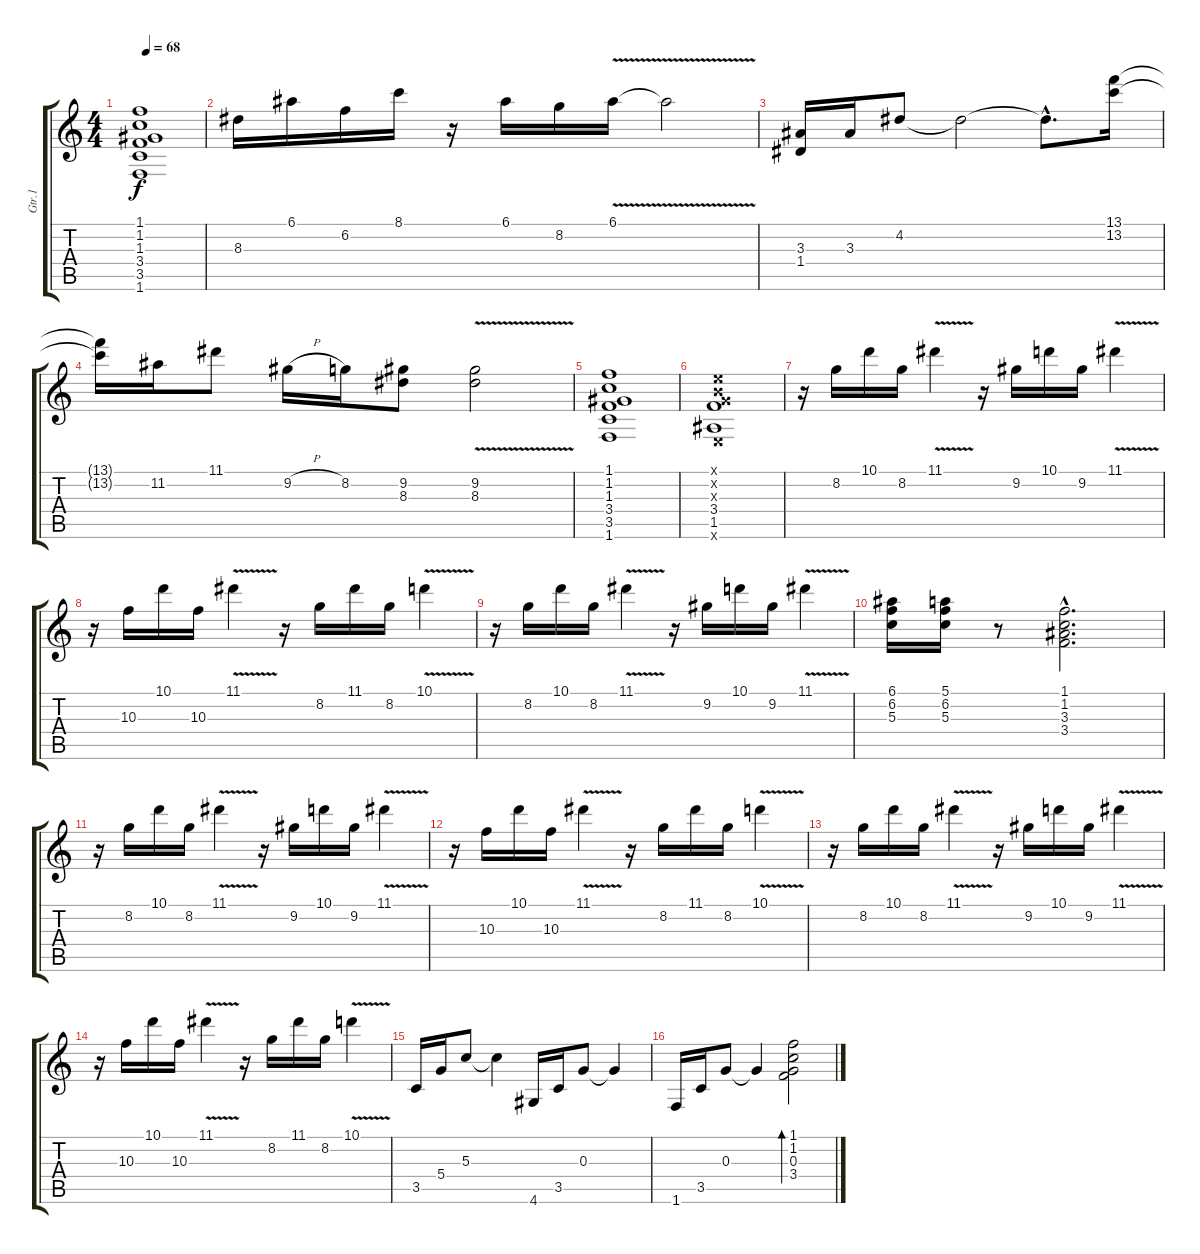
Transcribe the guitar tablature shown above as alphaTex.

\track ("Gtr.1" "Gtr.1") {instrument distortionguitar}
\staff {score tabs}
\tuning (E4 B3 G3 D3 A2 E2) {hide}
\ts (4 4)
\tempo 68
\clef g2
\ks c
(1.1 1.2 1.3 3.4 3.5 1.6).1{dy f} |
8.3.16 6.1.16 6.2.16 8.1.16 r.16 6.1.16 8.2.16 6.1{v}.16 6.1{t}.2 |
(3.3 1.4).16 3.3.16 4.2.8 4.2{t}.2 4.2{hac t}.8{d} (13.1 13.2).16 |
(13.1{t} 13.2{t}).16 11.2.16 11.1.8 9.2{h}.16 8.2.16 (9.2 8.3).8 (9.2{v} 8.3{v}).2 |
(1.1 1.2 1.3 3.4 3.5 1.6).1 |
(0.1{x} 0.2{x} 0.3{x} 3.4 1.5 0.6{x}).1 |
r.16 8.2.16 10.1.16 8.2.16 11.1{v}.4 r.16 9.2.16 10.1.16 9.2.16 11.1{v}.4 |
r.16 10.3.16 10.1.16 10.3.16 11.1{v}.4 r.16 8.2.16 11.1.16 8.2.16 10.1{v}.4 |
r.16 8.2.16 10.1.16 8.2.16 11.1{v}.4 r.16 9.2.16 10.1.16 9.2.16 11.1{v}.4 |
(6.1 6.2 5.3).16 (5.1 6.2 5.3).16 r.8 (1.1{hac} 1.2{hac} 3.3{hac} 3.4{hac}).2{d} |
r.16 8.2.16 10.1.16 8.2.16 11.1{v}.4 r.16 9.2.16 10.1.16 9.2.16 11.1{v}.4 |
r.16 10.3.16 10.1.16 10.3.16 11.1{v}.4 r.16 8.2.16 11.1.16 8.2.16 10.1{v}.4 |
r.16 8.2.16 10.1.16 8.2.16 11.1{v}.4 r.16 9.2.16 10.1.16 9.2.16 11.1{v}.4 |
r.16 10.3.16 10.1.16 10.3.16 11.1{v}.4 r.16 8.2.16 11.1.16 8.2.16 10.1{v}.4 |
3.5.16{instrument electricguitarclean} 5.4.16 5.3.8 5.3{t}.4 4.6.16 3.5.16 0.3.8 0.3{t}.4 |
1.6.16 3.5.16 0.3.8 0.3{t}.4 (1.1 1.2 0.3 3.4).2{bd 60}
